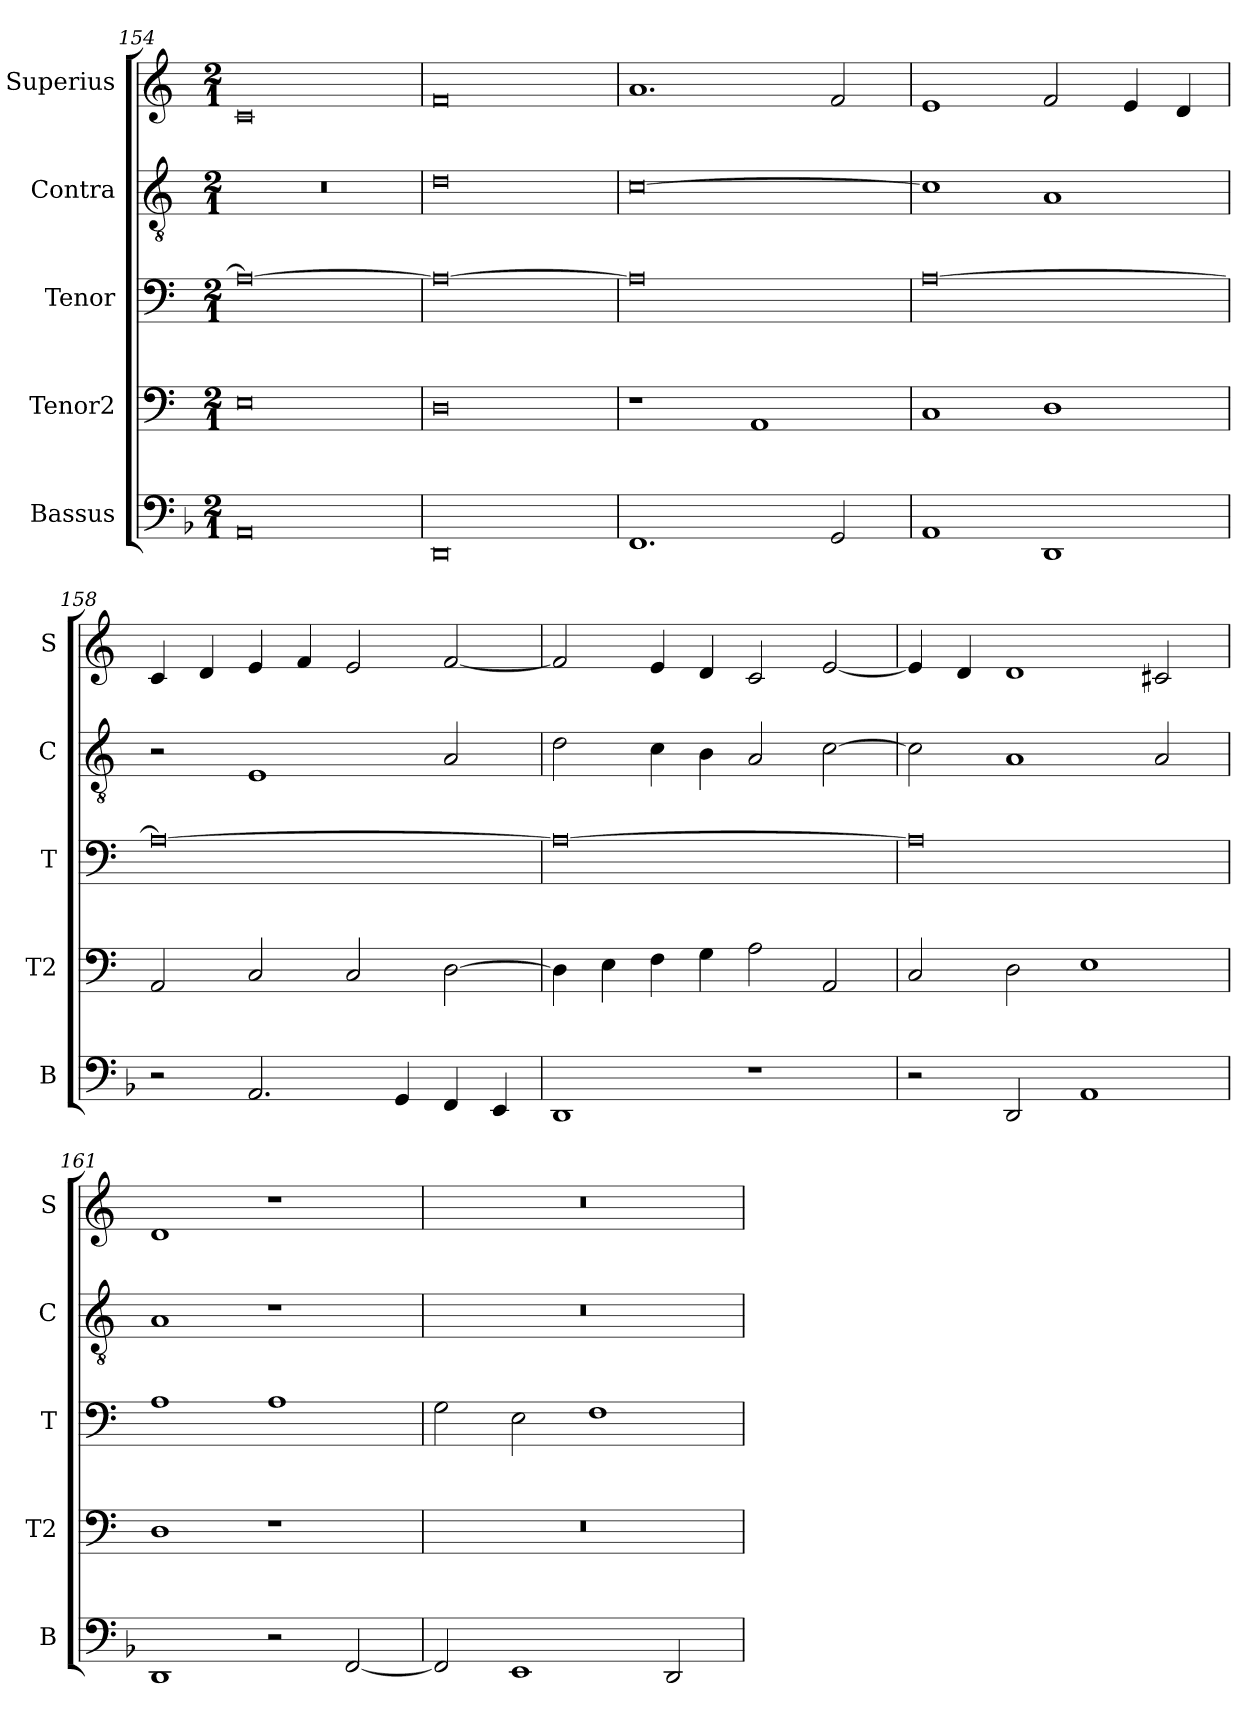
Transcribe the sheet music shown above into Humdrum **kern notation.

**kern	**kern	**kern	**kern	**kern
*part5	*part4	*part3	*part2	*part1
*staff5	*staff4	*staff3	*staff2	*staff1
*I"Bassus	*I"Tenor2	*I"Tenor	*I"Contra	*I"Superius
*I'B	*I'T2	*I'T	*I'C	*I'S
*clefF4	*clefF4	*clefF4	*clefGv2	*clefG2
*k[b-]	*k[]	*k[]	*k[]	*k[]
*M2/1	*M2/1	*M2/1	*M2/1	*M2/1
=154	=154	=154	=154	=154
0AA	0E	0A\_	0r	0c
=155	=155	=155	=155	=155
0DD	0D	0A\_	0d	0f
=156	=156	=156	=156	=156
1.FF	1r	0A\]	[0c	1.a
.	1AA	.	.	.
2GG/	.	.	.	2f/
=157	=157	=157	=157	=157
1AA	1C	[0A\	1c]	1e
1DD	1D	.	1A	2f/
.	.	.	.	4e/
.	.	.	.	4d/
=158	=158	=158	=158	=158
2r	2AA/	0A\_	2r	4c/
.	.	.	.	4d/
2.AA/	2C/	.	1E	4e/
.	.	.	.	4f/
.	2C/	.	.	2e/
4GG/	.	.	.	.
4FF/	[2D\	.	2A/	[2f/
4EE/	.	.	.	.
=159	=159	=159	=159	=159
1DD	4D\]	0A\_	2d\	2f/]
.	4E\	.	.	.
.	4F\	.	4c\	4e/
.	4G\	.	4B\	4d/
1r	2A\	.	2A/	2c/
.	2AA/	.	[2c\	[2e/
=160	=160	=160	=160	=160
2r	2C/	0A\]	2c\]	4e/]
.	.	.	.	4d/
2DD/	2D\	.	1A	1d
1AA	1E	.	.	.
.	.	.	2A/	2c#X/
=161	=161	=161	=161	=161
1DD	1D	1A\	1A	1d
2r	1r	1A\	1r	1r
[2FF/	.	.	.	.
=162	=162	=162	=162	=162
2FF/]	0r	2G\	0r	0r
1EE	.	2E\	.	.
.	.	1F\	.	.
2DD/	.	.	.	.
=	=	=	=	=
*-	*-	*-	*-	*-
